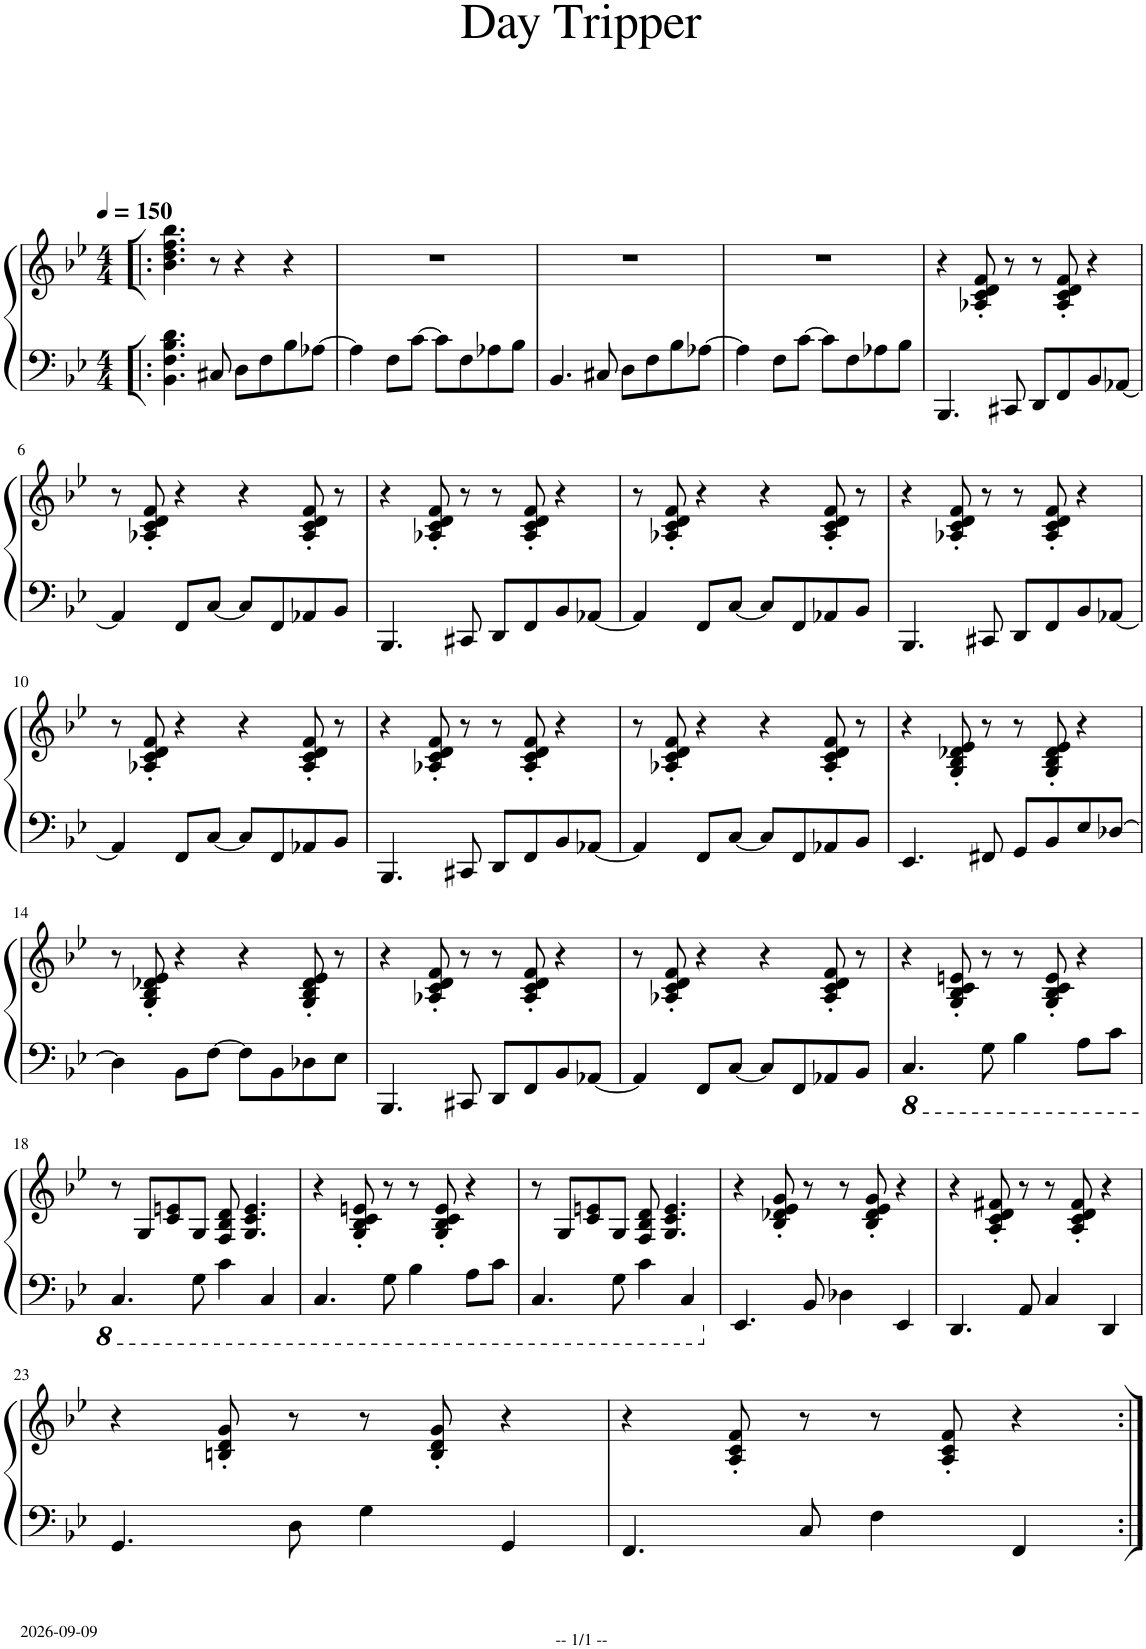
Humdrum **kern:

**kern	**kern
*part1	*part1
*staff2	*staff1
*I"Piano	*
*I'Pno	*
*clefF4	*clefG2
*k[b-e-]	*k[b-e-]
*M4/4	*M4/4
*MM150	*MM150
=1!|:	=1!|:
4.BB-\ 4.F\ 4.B-\ 4.d\	4.b-\ 4.dd\ 4.ff\ 4.bb-\
8C#X/	8r
8D\L	4r
8F\	.
8B-\	4r
[8A-X\J	.
=2	=2
4A-\]	1r
8F\L	.
[8c\J	.
8c\L]	.
8F\	.
8A-X\	.
8B-\J	.
=3	=3
4.BB-/	1r
8C#X/	.
8D\L	.
8F\	.
8B-\	.
[8A-X\J	.
=4	=4
4A-\]	1r
8F\L	.
[8c\J	.
8c\L]	.
8F\	.
8A-X\	.
8B-\J	.
=5	=5
4.BBB-/	4r
.	8A-X/' 8c/' 8d/' 8f/'
8CC#X/	8r
8DD/L	8r
8FF/	8A-/' 8c/' 8d/' 8f/'
8BB-/	4r
[8AA-X/J	.
!!LO:LB:g=z
=6	=6
4AA-/]	8r
.	8A-X/' 8c/' 8d/' 8f/'
8FF/L	4r
[8C/J	.
8C/L]	4r
8FF/	.
8AA-X/	8A-/' 8c/' 8d/' 8f/'
8BB-/J	8r
=7	=7
4.BBB-/	4r
.	8A-X/' 8c/' 8d/' 8f/'
8CC#X/	8r
8DD/L	8r
8FF/	8A-/' 8c/' 8d/' 8f/'
8BB-/	4r
[8AA-X/J	.
=8	=8
4AA-/]	8r
.	8A-X/' 8c/' 8d/' 8f/'
8FF/L	4r
[8C/J	.
8C/L]	4r
8FF/	.
8AA-X/	8A-/' 8c/' 8d/' 8f/'
8BB-/J	8r
=9	=9
4.BBB-/	4r
.	8A-X/' 8c/' 8d/' 8f/'
8CC#X/	8r
8DD/L	8r
8FF/	8A-/' 8c/' 8d/' 8f/'
8BB-/	4r
[8AA-X/J	.
!!LO:LB:g=z
=10	=10
4AA-/]	8r
.	8A-X/' 8c/' 8d/' 8f/'
8FF/L	4r
[8C/J	.
8C/L]	4r
8FF/	.
8AA-X/	8A-/' 8c/' 8d/' 8f/'
8BB-/J	8r
=11	=11
4.BBB-/	4r
.	8A-X/' 8c/' 8d/' 8f/'
8CC#X/	8r
8DD/L	8r
8FF/	8A-/' 8c/' 8d/' 8f/'
8BB-/	4r
[8AA-X/J	.
=12	=12
4AA-/]	8r
.	8A-X/' 8c/' 8d/' 8f/'
8FF/L	4r
[8C/J	.
8C/L]	4r
8FF/	.
8AA-X/	8A-/' 8c/' 8d/' 8f/'
8BB-/J	8r
=13	=13
4.EE-/	4r
.	8G/' 8B-/' 8d-X/' 8e-/'
8FF#X/	8r
8GG/L	8r
8BB-/	8G/' 8B-/' 8d-/' 8e-/'
8E-/	4r
[8D-X/J	.
!!LO:LB:g=z
=14	=14
4D-\]	8r
.	8G/' 8B-/' 8d-X/' 8e-/'
8BB-\L	4r
[8F\J	.
8F\L]	4r
8BB-\	.
8D-X\	8G/' 8B-/' 8d-/' 8e-/'
8E-\J	8r
=15	=15
4.BBB-/	4r
.	8A-X/' 8c/' 8d/' 8f/'
8CC#X/	8r
8DD/L	8r
8FF/	8A-/' 8c/' 8d/' 8f/'
8BB-/	4r
[8AA-X/J	.
=16	=16
4AA-/]	8r
.	8A-X/' 8c/' 8d/' 8f/'
8FF/L	4r
[8C/J	.
8C/L]	4r
8FF/	.
8AA-X/	8A-/' 8c/' 8d/' 8f/'
8BB-/J	8r
=17	=17
*8ba	*
4.CC/	4r
.	8G/' 8B-/' 8c/' 8en/'
*8ba	*
8GG\	8r
4BB-\	8r
.	8G/' 8B-/' 8c/' 8e/'
8AA\L	4r
8C\J	.
!!LO:LB:g=z
=18	=18
4.CC/	8r
.	8G/L
.	8c/ 8en/
8GG\	8G/J
4C\	8F/ 8B-/ 8d/
.	4.G/ 4.c/ 4.e/
4CC/	.
=19	=19
4.CC/	4r
.	8G/' 8B-/' 8c/' 8en/'
8GG\	8r
4BB-\	8r
.	8G/' 8B-/' 8c/' 8e/'
8AA\L	4r
8C\J	.
=20	=20
4.CC/	8r
.	8G/L
.	8c/ 8en/
8GG\	8G/J
4C\	8F/ 8B-/ 8d/
.	4.G/ 4.c/ 4.e/
4CC/	.
=21	=21
*X8ba	*
*X8ba	*
4.EE-/	4r
.	8B-/' 8d-X/' 8e-/' 8g/'
8BB-/	8r
4D-X\	8r
.	8B-/' 8d-/' 8e-/' 8g/'
4EE-/	4r
=22	=22
4.DD/	4r
.	8A/' 8c/' 8d/' 8f#X/'
8AA/	8r
4C/	8r
.	8A/' 8c/' 8d/' 8f#/'
4DD/	4r
!!LO:LB:g=z
=23	=23
4.GG/	4r
.	8Bn/' 8d/' 8g/'
8D\	8r
4G\	8r
.	8B/' 8d/' 8g/'
4GG/	4r
=24	=24
4.FF/	4r
.	8A/' 8c/' 8f/'
8C/	8r
4F\	8r
.	8A/' 8c/' 8f/'
4FF/	4r
=:|!	=:|!
*-	*-
